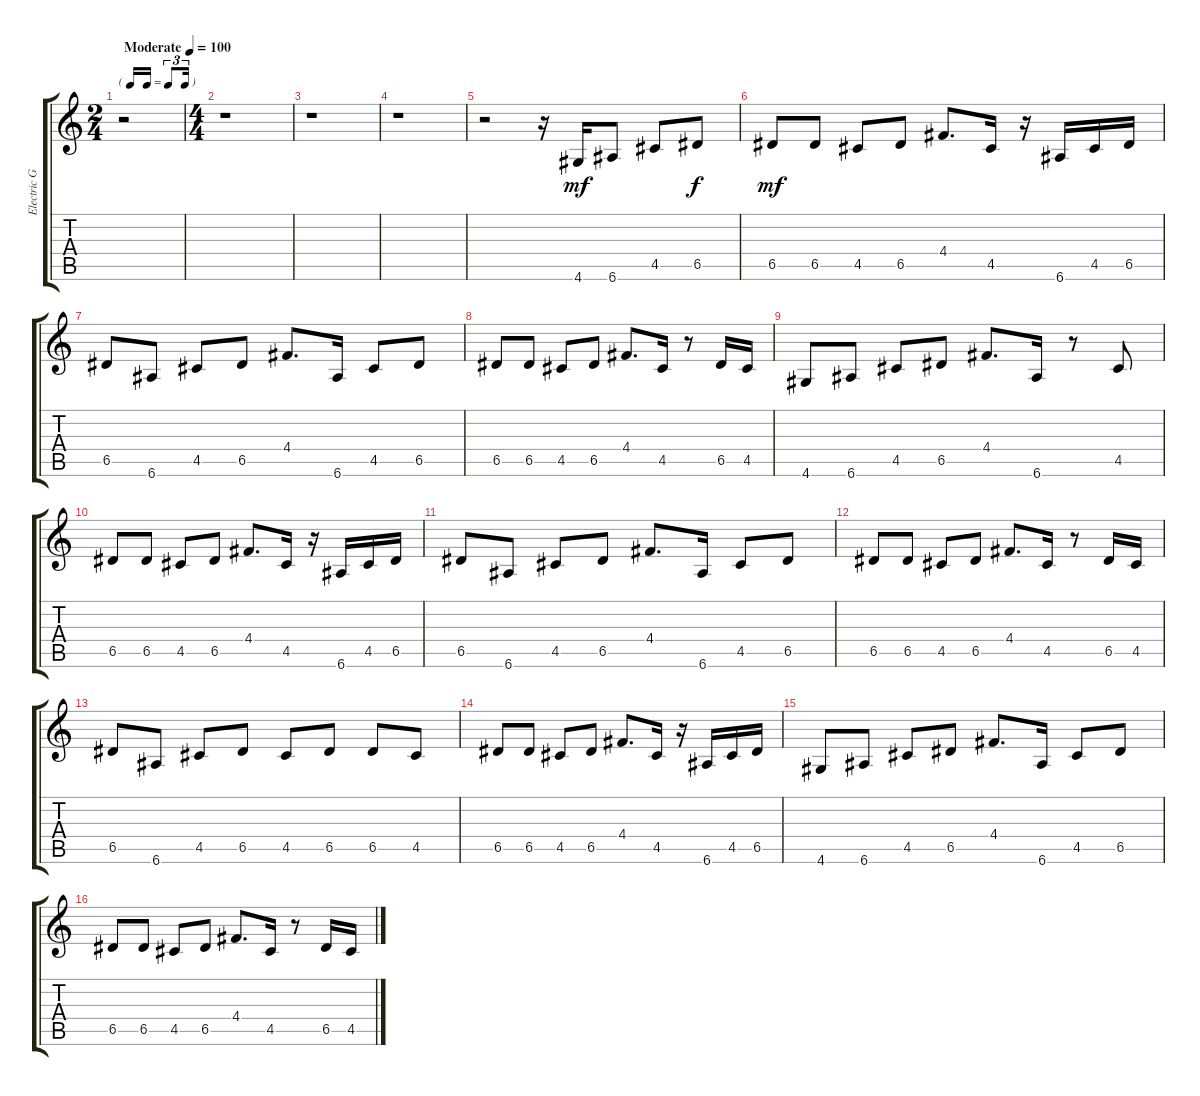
\track ("Electric Guitar" "Electric G") {instrument electricguitarclean}
\staff {score tabs}
\tuning (E4 B3 G3 D3 A2 E2) {hide}
\ts (2 4)
\tf triplet16th
\tempo (100 "Moderate")
\clef g2
\ks c
r.2{dy mf instrument electricguitarclean} |
\ts (4 4)
r.1 |
r.1 |
r.1 |
r.2 r.16 4.6.16 6.6.8 4.5.8 6.5.8{dy f} |
6.5.8{dy mf} 6.5.8 4.5.8 6.5.8 4.4.8{d} 4.5.16 r.16 6.6.16 4.5.16 6.5.16 |
6.5.8 6.6.8 4.5.8 6.5.8 4.4.8{d} 6.6.16 4.5.8 6.5.8 |
6.5.8 6.5.8 4.5.8 6.5.8 4.4.8{d} 4.5.16 r.8 6.5.16 4.5.16 |
4.6.8 6.6.8 4.5.8 6.5.8 4.4.8{d} 6.6.16 r.8 4.5.8 |
6.5.8 6.5.8 4.5.8 6.5.8 4.4.8{d} 4.5.16 r.16 6.6.16 4.5.16 6.5.16 |
6.5.8 6.6.8 4.5.8 6.5.8 4.4.8{d} 6.6.16 4.5.8 6.5.8 |
6.5.8 6.5.8 4.5.8 6.5.8 4.4.8{d} 4.5.16 r.8 6.5.16 4.5.16 |
6.5.8 6.6.8 4.5.8 6.5.8 4.5.8 6.5.8 6.5.8 4.5.8 |
6.5.8 6.5.8 4.5.8 6.5.8 4.4.8{d} 4.5.16 r.16 6.6.16 4.5.16 6.5.16 |
4.6.8 6.6.8 4.5.8 6.5.8 4.4.8{d} 6.6.16 4.5.8 6.5.8 |
6.5.8 6.5.8 4.5.8 6.5.8 4.4.8{d} 4.5.16 r.8 6.5.16 4.5.16
